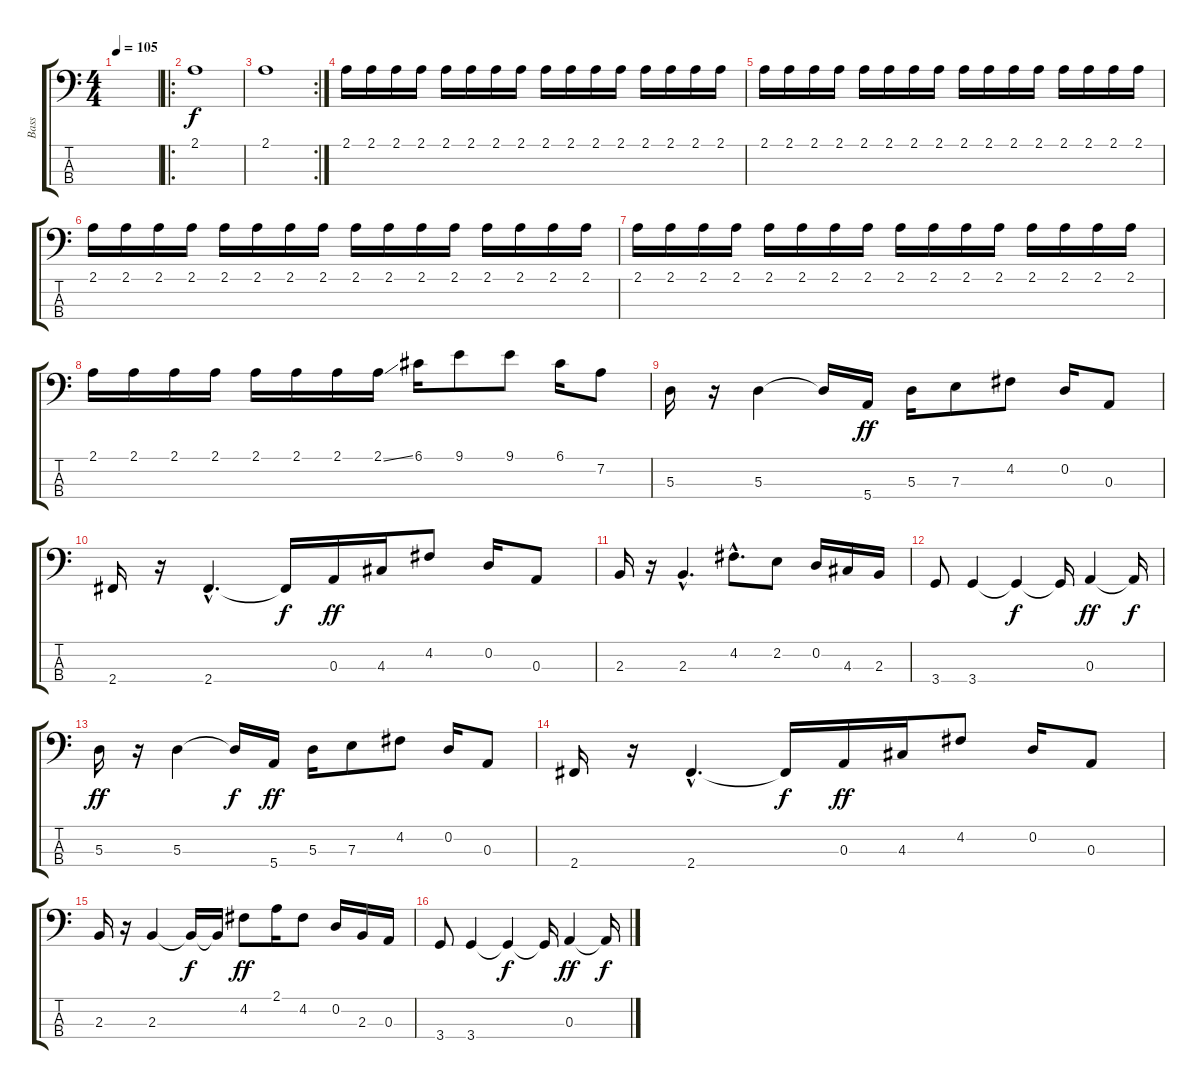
\track ("Bass" "Bass") {instrument electricbassfinger}
\staff {score tabs}
\tuning (G2 D2 A1 E1) {hide}
\ts (4 4)
\tempo 105
\clef f4
\ks c
|
\ro
2.1.1 |
\rc 2
2.1.1 |
2.1.16 2.1.16 2.1.16 2.1.16 2.1.16 2.1.16 2.1.16 2.1.16 2.1.16 2.1.16 2.1.16 2.1.16 2.1.16 2.1.16 2.1.16 2.1.16 |
2.1.16 2.1.16 2.1.16 2.1.16 2.1.16 2.1.16 2.1.16 2.1.16 2.1.16 2.1.16 2.1.16 2.1.16 2.1.16 2.1.16 2.1.16 2.1.16 |
2.1.16 2.1.16 2.1.16 2.1.16 2.1.16 2.1.16 2.1.16 2.1.16 2.1.16 2.1.16 2.1.16 2.1.16 2.1.16 2.1.16 2.1.16 2.1.16 |
2.1.16 2.1.16 2.1.16 2.1.16 2.1.16 2.1.16 2.1.16 2.1.16 2.1.16 2.1.16 2.1.16 2.1.16 2.1.16 2.1.16 2.1.16 2.1.16 |
2.1.16 2.1.16 2.1.16 2.1.16 2.1.16 2.1.16 2.1.16 2.1{ss}.16 6.1.16 9.1.8 9.1.8 6.1.16 7.2.8 |
5.3.16 r.16 5.3.4 5.3{t}.16{dy f} 5.4.16{dy ff} 5.3.16 7.3.8 4.2.8 0.2.16 0.3.8 |
2.4.16 r.16 2.4{hac}.4{d} 2.4{t}.16{dy f} 0.3.16{dy ff} 4.3.16 4.2.8 0.2.16 0.3.8 |
2.3.16 r.16 2.3{hac}.4{d} 4.2{hac}.8{d} 2.2.8 0.2.16 4.3.16 2.3.16 |
3.4.8 3.4.4 3.4{t}.4{dy f} 3.4{t}.16 0.3.4{dy ff} 0.3{t}.16{dy f} |
5.3.16{dy ff} r.16 5.3.4 5.3{t}.16{dy f} 5.4.16{dy ff} 5.3.16 7.3.8 4.2.8 0.2.16 0.3.8 |
2.4.16 r.16 2.4{hac}.4{d} 2.4{t}.16{dy f} 0.3.16{dy ff} 4.3.16 4.2.8 0.2.16 0.3.8 |
2.3.16 r.16 2.3.4 2.3{t}.16{dy f} 2.3{t}.16 4.2.8{dy ff} 2.1.16 4.2.8 0.2.16 2.3.16 0.3.16 |
3.4.8 3.4.4 3.4{t}.4{dy f} 3.4{t}.16 0.3.4{dy ff} 0.3{t}.16{dy f}
